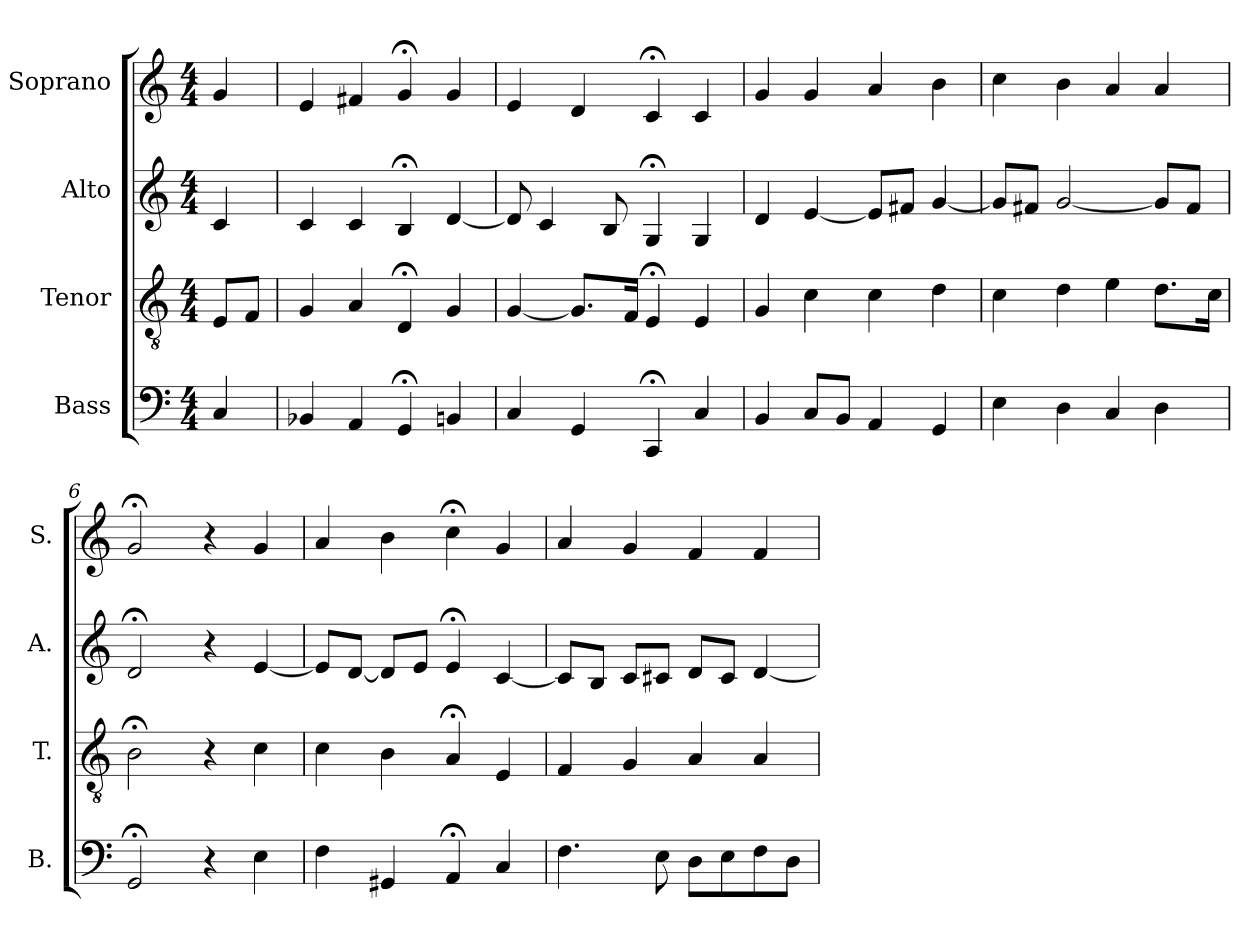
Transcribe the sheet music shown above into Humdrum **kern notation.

**kern	**kern	**kern	**kern
*part4	*part3	*part2	*part1
*staff4	*staff3	*staff2	*staff1
*I"Bass	*I"Tenor	*I"Alto	*I"Soprano
*I'B.	*I'T.	*I'A.	*I'S.
*clefF4	*clefGv2	*clefG2	*clefG2
*	*ITrd7c12	*	*
*k[]	*k[]	*k[]	*k[]
*C:	*C:	*C:	*C:
*M4/4	*M4/4	*M4/4	*M4/4
=1	=1	=1	=1
4C/	8EE/L	4c/	4g/
.	8FF/J	.	.
=2	=2	=2	=2
4BB-X/	4GG/	4c/	4e/
4AA/	4AA/	4c/	4f#X/
4GG;</	4DD;</	4B;</	4g;</
4BBn/	4GG/	[4d/	4g/
=3	=3	=3	=3
4C/	[4GG/	8d/]	4e/
.	.	4c/	.
4GG/	8.GG/L]	.	4d/
.	.	8B/	.
.	16FF/Jk	.	.
4CC;</	4EE;</	4G;</	4c;</
4C/	4EE/	4G/	4c/
=4	=4	=4	=4
4BB/	4GG/	4d/	4g/
8C/L	4C\	[4e/	4g/
8BB/J	.	.	.
4AA/	4C\	8e/L]	4a/
.	.	8f#X/J	.
4GG/	4D\	[4g/	4b\
=5	=5	=5	=5
4E\	4C\	8g/L]	4cc\
.	.	8f#X/J	.
4D\	4D\	[2g/	4b\
4C/	4E\	.	4a/
4D\	8.D\L	8g/L]	4a/
.	.	8f#/J	.
.	16C\Jk	.	.
!!LO:LB:g=z
=6	=6	=6	=6
2GG;</	2BB;<\	2d;</	2g;</
4r	4r	4r	4r
4E\	4C\	[4e/	4g/
=7	=7	=7	=7
4F\	4C\	8e/L]	4a/
.	.	[8d/J	.
4GG#X/	4BB\	8d/L]	4b\
.	.	8e/J	.
4AA;</	4AA;</	4e;</	4cc;<\
4C/	4EE/	[4c/	4g/
=8	=8	=8	=8
4.F\	4FF/	8c/L]	4a/
.	.	8B/J	.
.	4GG/	8c/L	4g/
8E\	.	8c#X/J	.
8D\L	4AA/	8d/L	4f/
8E\	.	8c#/J	.
8F\	4AA/	[4d/	4f/
8D\J	.	.	.
=	=	=	=
*-	*-	*-	*-
